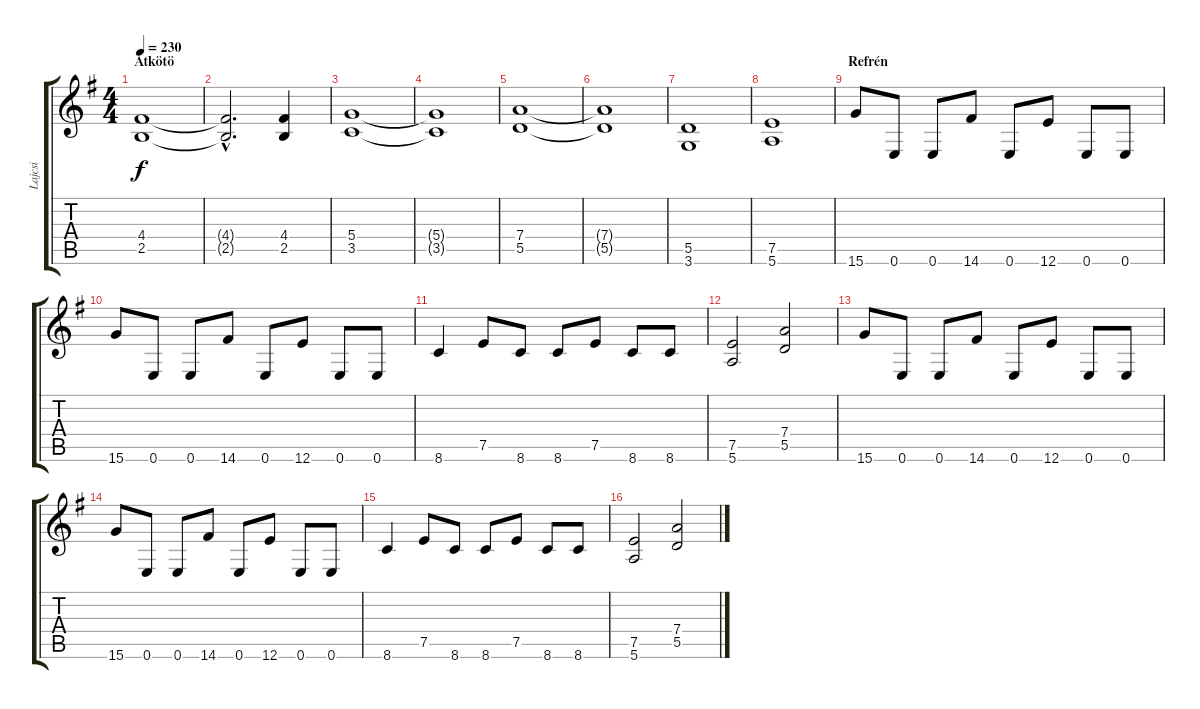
\track ("Lajcsi" "Lajcsi") {instrument distortionguitar}
\staff {score tabs}
\tuning (E4 B3 G3 D3 A2 E2) {hide}
\ts (4 4)
\section ("" "Átkötö")
\tempo 230
\clef g2
\ks eminor
(4.4 2.5).1{dy f} |
(4.4{hac t} 2.5{hac t}).2{d} (4.4 2.5).4 |
(5.4 3.5).1 |
(5.4{t} 3.5{t}).1 |
(7.4 5.5).1 |
(7.4{t} 5.5{t}).1 |
(5.5 3.6).1 |
(7.5 5.6).1 |
\section ("" "Refrén")
15.6.8 0.6.8 0.6.8 14.6.8 0.6.8 12.6.8 0.6.8 0.6.8 |
15.6.8 0.6.8 0.6.8 14.6.8 0.6.8 12.6.8 0.6.8 0.6.8 |
8.6.4 7.5.8 8.6.8 8.6.8 7.5.8 8.6.8 8.6.8 |
(7.5 5.6).2 (7.4 5.5).2 |
15.6.8 0.6.8 0.6.8 14.6.8 0.6.8 12.6.8 0.6.8 0.6.8 |
15.6.8 0.6.8 0.6.8 14.6.8 0.6.8 12.6.8 0.6.8 0.6.8 |
8.6.4 7.5.8 8.6.8 8.6.8 7.5.8 8.6.8 8.6.8 |
(7.5 5.6).2 (7.4 5.5).2
